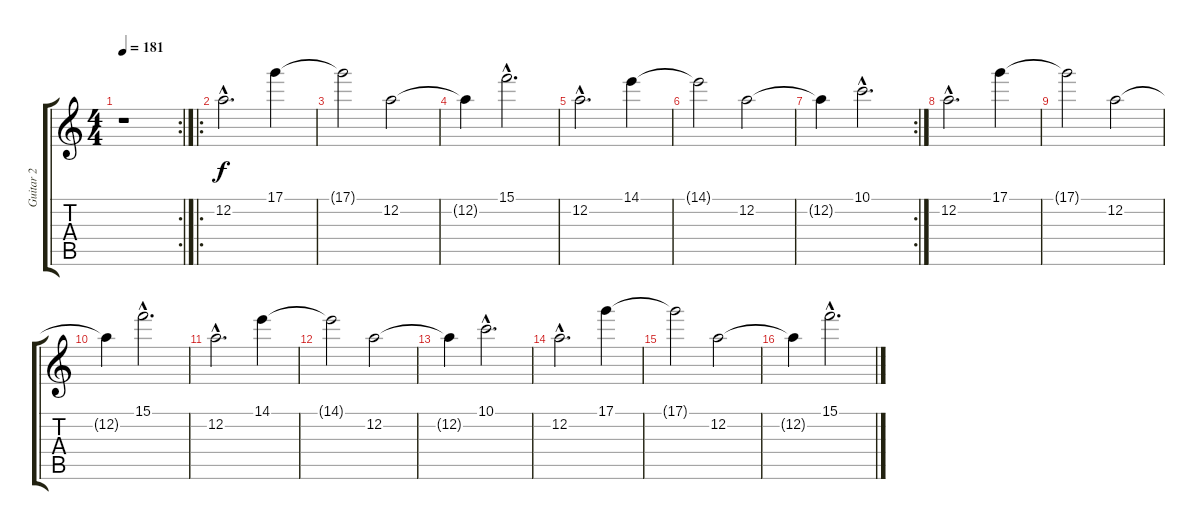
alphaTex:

\track ("Guitar 2" "Guitar 2") {instrument overdrivenguitar}
\staff {score tabs}
\tuning (D4 A3 F3 C3 G2 D2) {hide}
\rc 2
\ts (4 4)
\tempo 181
\clef g2
\ks c
r.1{dy f} |
\ro
12.2{hac}.2{d} 17.1.4 |
17.1{t}.2 12.2.2 |
12.2{t}.4 15.1{hac}.2{d} |
12.2{hac}.2{d} 14.1.4 |
14.1{t}.2 12.2.2 |
\rc 2
12.2{t}.4 10.1{hac}.2{d} |
12.2{hac}.2{d} 17.1.4 |
17.1{t}.2 12.2.2 |
12.2{t}.4 15.1{hac}.2{d} |
12.2{hac}.2{d} 14.1.4 |
14.1{t}.2 12.2.2 |
12.2{t}.4 10.1{hac}.2{d} |
12.2{hac}.2{d} 17.1.4 |
17.1{t}.2 12.2.2 |
12.2{t}.4 15.1{hac}.2{d}
